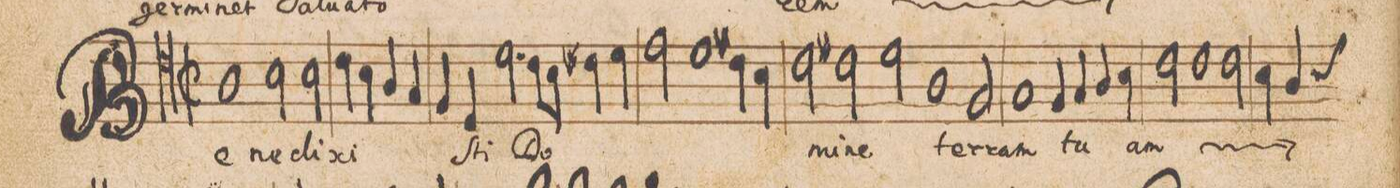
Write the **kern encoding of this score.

**kern	**text
*I"[ALTVS.]	*
*clefC4	*
*k[]	*
*met(C|)	*
*M2/1	*
1A	Be-
2B\	-ne-
2B\	-di-
=36-	=36-
4c\	-xi-
4B\	.
4A/	.
4G/	.
4F/	.
4D/	-ſti
2.d\	Do-
=37-	=37-
8c\L	.
8B\J	.
4c#X\	.
4d\	.
2e\	.
1d\	.
=38-	=38-
4c#X\	.
4B\	.
2c#y\	-mi-
2c#X\	-ne
=39-	=39-
2d\	.
1A	ter-
2F/	.
=40-	=40-
1G	-ram
4F/	tu-
4G/	.
4A/	.
4B\	.
=41-	=41-
2cny\	-am
*	*ij
1c	ter-
2c\	-ram
=42-	=42-
4B\	tu-
*custos:B	*
4A/	.
*-	*-
